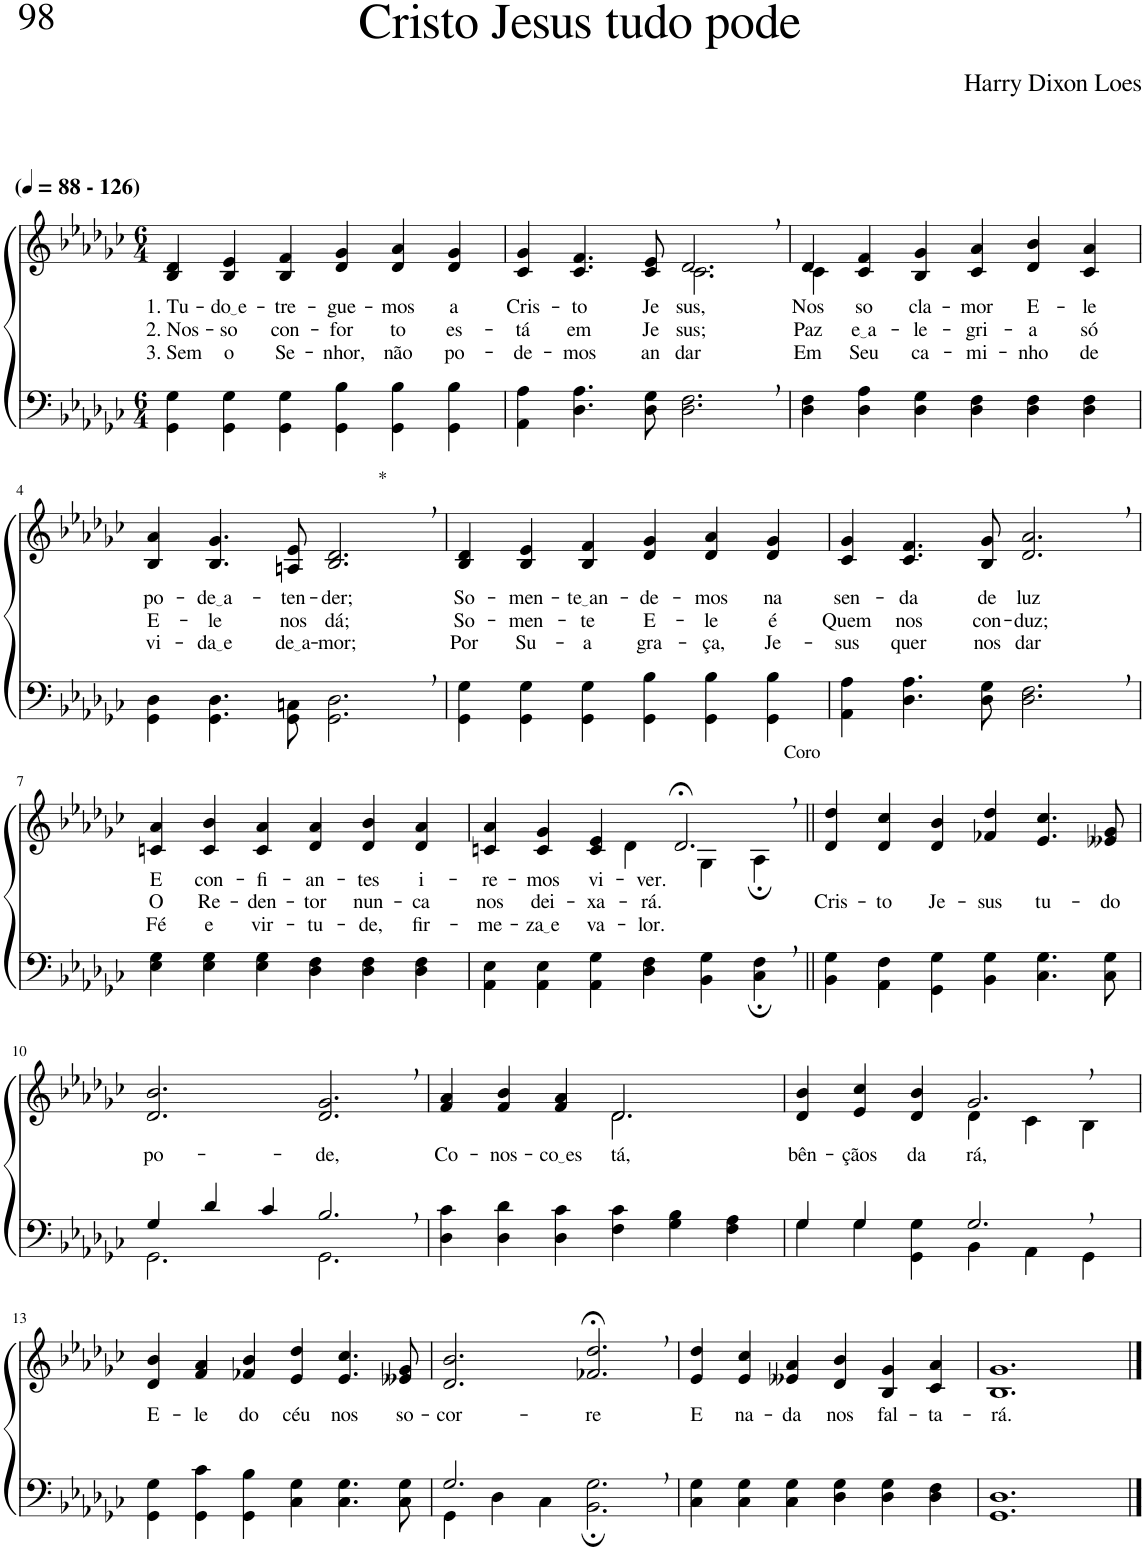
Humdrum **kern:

**kern	**kern	**text	**text	**text
*part2	*part1	*part1	*part1	*part1
*staff2	*staff1	*staff1	*staff1	*staff1
*I"Parte III e IV	*I"Parte I e II	*	*	*
*clefF4	*clefG2	*	*	*
*Trd-1c-2	*Trd-1c-2	*	*	*
*k[b-e-a-d-g-c-]	*k[b-e-a-d-g-c-]	*	*	*
*M6/4	*M6/4	*	*	*
*MM88	*MM88	*	*	*
=1	=1	=1	=1	=1
!	!LO:TX:a:B:t=(	!	!	!
!	!LO:TX:a:B:t=- 126)	!	!	!
!	!	!LO:LY:b	!LO:LY:b	!LO:LY:b
4GG-\ 4G-\	4B-/ 4d-/	1. Tu-	2. Nos-	3. Sem
!	!	!LO:LY:b	!LO:LY:b	!LO:LY:b
4GG-\ 4G-\	4B-/ 4e-/	do e	-so	o
!	!	!LO:LY:b	!LO:LY:b	!LO:LY:b
4GG-\ 4G-\	4B-/ 4f/	-tre-	con-	Se-
!	!	!LO:LY:b	!LO:LY:b	!LO:LY:b
4GG-\ 4B-\	4d-/ 4g-/	-gue-	-for	-nhor,
!	!	!LO:LY:b	!LO:LY:b	!LO:LY:b
4GG-\ 4B-\	4d-/ 4a-/	-mos	to	não
!	!	!LO:LY:b	!LO:LY:b	!LO:LY:b
4GG-\ 4B-\	4d-/ 4g-/	a	es-	po-
=2	=2	=2	=2	=2
!	!	!LO:LY:b	!LO:LY:b	!LO:LY:b
*	*^	*	*	*
4AA-\ 4A-\	4c-/ 4g-/	2.ryy	Cris-	-tá	-de-
!	!	!	!LO:LY:b	!LO:LY:b	!LO:LY:b
4.D-\ 4.A-\	4.c-/ 4.f/	.	-to	em	-mos
!	!	!	!LO:LY:b	!LO:LY:b	!LO:LY:b
8D-\ 8G-\	8c-/ 8e-/	.	Je-	Je-	an-
!	!	!	!LO:LY:b	!LO:LY:b	!LO:LY:b
2.D-\, 2.F\,	2.d-,/	2.c-\	-sus,	-sus;	-dar
=3	=3	=3	=3	=3	=3
!	!	!	!LO:LY:b	!LO:LY:b	!LO:LY:b
4D-\ 4F\	4d-/	4c-\	Nos-	Paz	Em
!	!	!	!LO:LY:b	!LO:LY:b	!LO:LY:b
4D-\ 4A-\	4c-/ 4f/	1ryy	-so	e a	Seu
!	!	!	!LO:LY:b	!LO:LY:b	!LO:LY:b
4D-\ 4G-\	4B-/ 4g-/	.	cla-	-le-	ca-
!	!	!	!LO:LY:b	!LO:LY:b	!LO:LY:b
4D-\ 4F\	4c-/ 4a-/	.	-mor	-gri-	-mi-
!	!	!	!LO:LY:b	!LO:LY:b	!LO:LY:b
4D-\ 4F\	4d-/ 4b-/	.	E-	-a	-nho
!	!	!	!LO:LY:b	!LO:LY:b	!LO:LY:b
4D-\ 4F\	4c-/ 4a-/	4ryy	-le	só	de
!!LO:LB:g=z
=4	=4	=4	=4	=4	=4
!	!	!	!LO:LY:b	!LO:LY:b	!LO:LY:b
*	*v	*v	*	*	*
4GG-\ 4D-\	4B-/ 4a-/	po-	E-	vi-
!	!	!LO:LY:b	!LO:LY:b	!LO:LY:b
4.GG-\ 4.D-\	4.B-/ 4.g-/	de a	-le	da e
!	!	!LO:LY:b	!LO:LY:b	!LO:LY:b
8GG-\ 8Cn\	8An/ 8e-/	-ten-	nos	de a
!	!LO:TX:a:t=*	!	!	!
!	!	!LO:LY:b	!LO:LY:b	!LO:LY:b
2.GG-\, 2.D-\,	2.B-/, 2.d-/,	-der;	dá;	-mor;
=5	=5	=5	=5	=5
!	!	!LO:LY:b	!LO:LY:b	!LO:LY:b
4GG-\ 4G-\	4B-/ 4d-/	So-	So-	Por
!	!	!LO:LY:b	!LO:LY:b	!LO:LY:b
4GG-\ 4G-\	4B-/ 4e-/	-men-	-men-	Su-
!	!	!LO:LY:b	!LO:LY:b	!LO:LY:b
4GG-\ 4G-\	4B-/ 4f/	te an	-te	-a
!	!	!LO:LY:b	!LO:LY:b	!LO:LY:b
4GG-\ 4B-\	4d-/ 4g-/	-de-	E-	gra-
!	!	!LO:LY:b	!LO:LY:b	!LO:LY:b
4GG-\ 4B-\	4d-/ 4a-/	-mos	-le	-ça,
!	!	!LO:LY:b	!LO:LY:b	!LO:LY:b
4GG-\ 4B-\	4d-/ 4g-/	na	é	Je-
=6	=6	=6	=6	=6
!	!	!LO:LY:b	!LO:LY:b	!LO:LY:b
4AA-\ 4A-\	4c-/ 4g-/	sen-	Quem	-sus
!	!	!LO:LY:b	!LO:LY:b	!LO:LY:b
4.D-\ 4.A-\	4.c-/ 4.f/	-da	nos	quer
!	!	!LO:LY:b	!LO:LY:b	!LO:LY:b
8D-\ 8G-\	8B-/ 8g-/	de	con-	nos
!	!	!LO:LY:b	!LO:LY:b	!LO:LY:b
2.D-\, 2.F\,	2.d-/, 2.a-/,	luz	-duz;	dar
!!LO:LB:g=z
=7	=7	=7	=7	=7
!	!	!LO:LY:b	!LO:LY:b	!LO:LY:b
4E-\ 4G-\	4cn/ 4a-/	E	O	Fé
!	!	!LO:LY:b	!LO:LY:b	!LO:LY:b
4E-\ 4G-\	4c/ 4b-/	con-	Re-	e
!	!	!LO:LY:b	!LO:LY:b	!LO:LY:b
4E-\ 4G-\	4c/ 4a-/	-fi-	-den-	vir-
!	!	!LO:LY:b	!LO:LY:b	!LO:LY:b
4D-\ 4F\	4d-/ 4a-/	-an-	-tor	-tu-
!	!	!LO:LY:b	!LO:LY:b	!LO:LY:b
4D-\ 4F\	4d-/ 4b-/	-tes	nun-	-de,
!	!	!LO:LY:b	!LO:LY:b	!LO:LY:b
4D-\ 4F\	4d-/ 4a-/	i-	-ca	fir-
=8	=8	=8	=8	=8
!	!	!LO:LY:b	!LO:LY:b	!LO:LY:b
*	*^	*	*	*
4AA-\ 4E-\	4cn/ 4a-/	2.ryy	-re-	nos	-me-
!	!	!	!LO:LY:b	!LO:LY:b	!LO:LY:b
4AA-\ 4E-\	4c/ 4g-/	.	-mos	dei-	za e
!	!	!	!LO:LY:b	!LO:LY:b	!LO:LY:b
4AA-\ 4G-\	4c/ 4e-/	.	vi-	-xa-	va-
!	!	!	!LO:LY:b	!LO:LY:b	!LO:LY:b
4D-\ 4F\	2.d-;<,/	4d-\	-ver.	-rá.	-lor.
4BB-\ 4G-\	.	4G-\	.	.	.
4C-\;, 4F\;,	.	4A-;\	.	.	.
=9||	=9||	=9||	=9||	=9||	=9||
!	!LO:TX:a:t=Coro	!	!	!	!
!	!	!	!	!LO:LY:b	!
*	*v	*v	*	*	*
4BB-\ 4G-\	4d-/ 4dd-/	.	Cris-	.
!	!	!	!LO:LY:b	!
4AA-\ 4F\	4d-/ 4cc-/	.	-to	.
!	!	!	!LO:LY:b	!
4GG-\ 4G-\	4d-/ 4b-/	.	Je-	.
!	!	!	!LO:LY:b	!
4BB-\ 4G-\	4f-X/ 4dd-/	.	-sus	.
!	!	!	!LO:LY:b	!
4.C-\ 4.G-\	4.e-/ 4.cc-/	.	tu-	.
!	!	!	!LO:LY:b	!
8C-\ 8G-\	8e--X/ 8g-/	.	-do	.
!!LO:LB:g=z
=10	=10	=10	=10	=10
*^	*	*	*	*
!	!	!	!LO:LY:b	!	!
4G-/	2.GG-\	2.d-/ 2.b-/	po-	.	.
4d-/	.	.	.	.	.
4c-/	.	.	.	.	.
!	!	!	!LO:LY:b	!	!
2.B-,/	2.GG-\	2.d-/, 2.g-/,	-de,	.	.
=11	=11	=11	=11	=11	=11
!	!	!	!LO:LY:b	!	!
*v	*v	*^	*	*	*
4D-\ 4c-\	4f/ 4a-/	2.ryy	Co-	.	.
!	!	!	!LO:LY:b	!	!
4D-\ 4d-\	4f/ 4b-/	.	-nos-	.	.
!	!	!	!LO:LY:b	!	!
4D-\ 4c-\	4f/ 4a-/	.	co es	.	.
!	!	!	!LO:LY:b	!	!
4F\ 4c-\	2.d-/	2.d-\	-tá,	.	.
4G-\ 4B-\	.	.	.	.	.
4F\ 4A-\	.	.	.	.	.
=12	=12	=12	=12	=12	=12
*^	*	*	*	*	*
!	!	!	!	!LO:LY:b	!	!
4G-/	4G-\	4d-/ 4b-/	2.ryy	bên-	.	.
!	!	!	!	!LO:LY:b	!	!
4G-/	4G-\	4e-/ 4cc-/	.	-çãos	.	.
!	!	!	!	!LO:LY:b	!	!
4ryy	4GG-\ 4G-\	4d-/ 4b-/	.	da-	.	.
!	!	!	!	!LO:LY:b	!	!
2.G-,/	4BB-\	2.g-,/	4d-\	rá,	.	.
.	4AA-\	.	4c-\	.	.	.
.	4GG-\	.	4B-\	.	.	.
!!LO:LB:g=z
=13	=13	=13	=13	=13	=13	=13
!	!	!	!	!LO:LY:b	!	!
*v	*v	*	*	*	*	*
*	*v	*v	*	*	*
4GG-\ 4G-\	4d-/ 4b-/	-E-	.	.
!	!	!LO:LY:b	!	!
4GG-\ 4c-\	4f/ 4a-/	-le	.	.
!	!	!LO:LY:b	!	!
4GG-\ 4B-\	4f-X/ 4b-/	do	.	.
!	!	!LO:LY:b	!	!
4C-\ 4G-\	4e-/ 4dd-/	céu	.	.
!	!	!LO:LY:b	!	!
4.C-\ 4.G-\	4.e-/ 4.cc-/	nos	.	.
!	!	!LO:LY:b	!	!
8C-\ 8G-\	8e--X/ 8g-/	so-	.	.
=14	=14	=14	=14	=14
*^	*	*	*	*
!	!	!	!LO:LY:b	!	!
2.G-/	4GG-\	2.d-/ 2.b-/	-cor-	.	.
.	4D-\	.	.	.	.
.	4C-\	.	.	.	.
!	!	!	!LO:LY:b	!	!
2.ryy	2.BB-\; 2.G-\;	2.f-X/;<, 2.dd-/;<,	-re	.	.
=15	=15	=15	=15	=15	=15
!	!	!	!LO:LY:b	!	!
*v	*v	*	*	*	*
4C-\ 4G-\	4e-/ 4dd-/	E	.	.
!	!	!LO:LY:b	!	!
4C-\ 4G-\	4e-/ 4cc-/	na-	.	.
!	!	!LO:LY:b	!	!
4C-\ 4G-\	4e--X/ 4a-/	-da	.	.
!	!	!LO:LY:b	!	!
4D-\ 4G-\	4d-/ 4b-/	nos	.	.
!	!	!LO:LY:b	!	!
4D-\ 4G-\	4B-/ 4g-/	fal-	.	.
!	!	!LO:LY:b	!	!
4D-\ 4F\	4c-/ 4a-/	-ta-	.	.
=16	=16	=16	=16	=16
!	!	!LO:LY:b	!	!
1.GG- 1.D-	1.B- 1.g-	-rá.	.	.
==	==	==	==	==
*-	*-	*-	*-	*-
